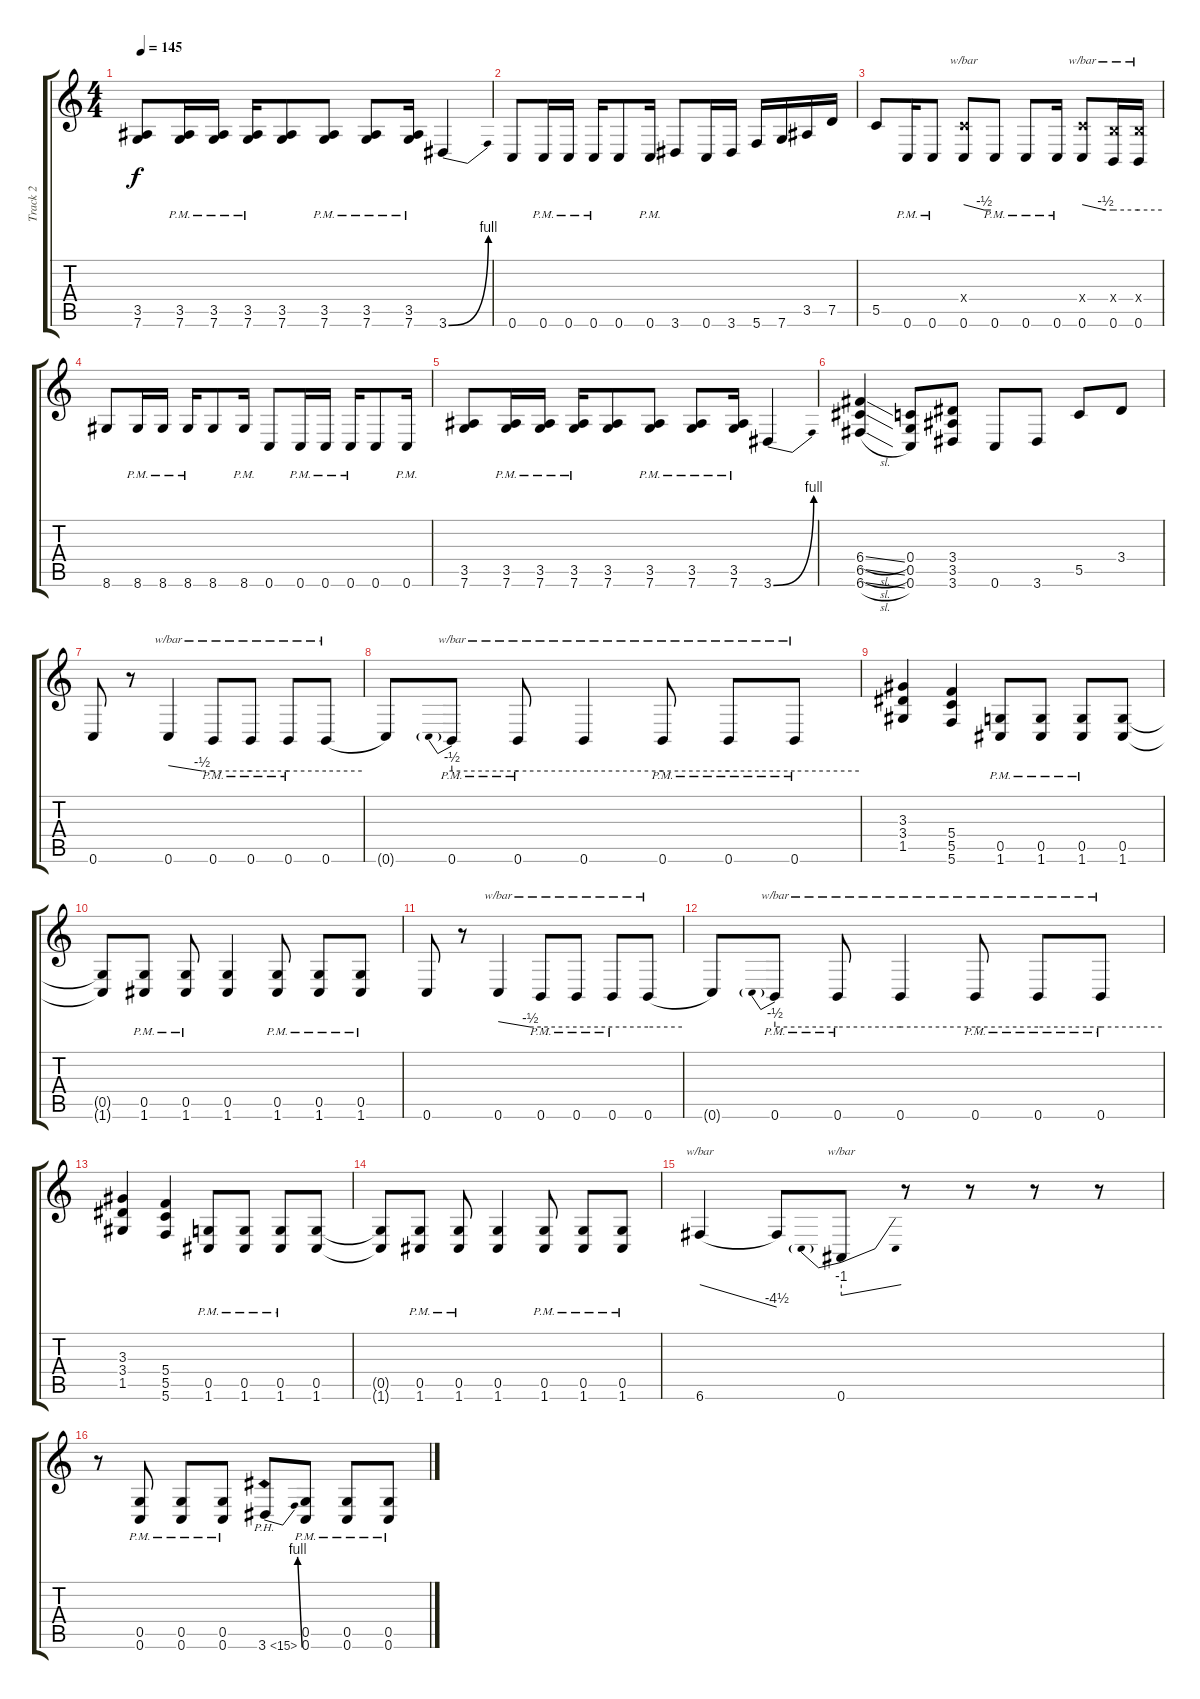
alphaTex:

\track ("Track 2" "Track 2") {instrument overdrivenguitar}
\staff {score tabs}
\tuning (D4 A3 F3 C3 G2 C2) {hide}
\ts (4 4)
\tempo 145
\clef g2
\ks c
(3.5 7.6).8{dy f} (3.5{pm} 7.6{pm}).16 (3.5{pm} 7.6{pm}).16 (3.5{pm} 7.6{pm}).16 (3.5 7.6).8 (3.5{pm} 7.6{pm}).8 (3.5{pm} 7.6{pm}).8 (3.5{pm} 7.6{pm}).16 3.6{be (bend 0 0 60 4)}.4 |
0.6.8 0.6{pm}.16 0.6{pm}.16 0.6{pm}.16 0.6.8 0.6{pm}.16 3.6.8 0.6.16 3.6.16 5.6.16 7.6.16 3.5.16 7.5.16 |
5.5.8 0.6{pm}.16 0.6{pm}.8 (0.4{x} 0.6).8{tbe (custom default 0 0 45 -2 60 -2)} 0.6{pm}.8 0.6{pm}.8 0.6{pm}.16 (0.4{x} 0.6).8{tbe (custom default 0 0 45 -2 60 -2)} (0.4{x} 0.6).16{tbe (hold default 0 -2 60 -2)} (0.4{x} 0.6).16{tbe (hold default 0 -2 60 -2)} |
8.6.8 8.6{pm}.16 8.6{pm}.16 8.6{pm}.16 8.6.8 8.6{pm}.16 0.6.8 0.6{pm}.16 0.6{pm}.16 0.6{pm}.16 0.6.8 0.6{pm}.16 |
(3.5 7.6).8 (3.5{pm} 7.6{pm}).16 (3.5{pm} 7.6{pm}).16 (3.5{pm} 7.6{pm}).16 (3.5 7.6).8 (3.5{pm} 7.6{pm}).8 (3.5{pm} 7.6{pm}).8 (3.5{pm} 7.6{pm}).16 3.6{be (bend 0 0 60 4)}.4 |
(6.4{sl} 6.5{sl} 6.6{sl}).4 (0.4 0.5 0.6).8 (3.4 3.5 3.6).8 0.6.8 3.6.8 5.5.8 3.4.8 |
0.6.8 r.8 0.6.4{tbe (custom default 0 0 45 -2 60 -2)} 0.6{pm}.8{tbe (hold default 0 -2 60 -2)} 0.6{pm}.8{tbe (hold default 0 -2 60 -2)} 0.6{pm}.8{tbe (hold default 0 -2 60 -2)} 0.6.8{tbe (hold default 0 -2 60 -2)} |
0.6{t}.8 0.6{pm}.8{tbe (predive default 0 -2 60 -2)} 0.6{pm}.8{tbe (hold default 0 -2 60 -2)} 0.6.4{tbe (hold default 0 -2 60 -2)} 0.6{pm}.8{tbe (hold default 0 -2 60 -2)} 0.6{pm}.8{tbe (hold default 0 -2 60 -2)} 0.6{pm}.8{tbe (hold default 0 -2 60 -2)} |
(3.3 3.4 1.5).4 (5.4 5.5 5.6).4 (0.5{pm} 1.6{pm}).8 (0.5{pm} 1.6{pm}).8 (0.5{pm} 1.6{pm}).8 (0.5 1.6).8 |
(0.5{t} 1.6{t}).8 (0.5{pm} 1.6{pm}).8 (0.5{pm} 1.6{pm}).8 (0.5 1.6).4 (0.5{pm} 1.6{pm}).8 (0.5{pm} 1.6{pm}).8 (0.5{pm} 1.6{pm}).8 |
0.6.8 r.8 0.6.4{tbe (custom default 0 0 45 -2 60 -2)} 0.6{pm}.8{tbe (hold default 0 -2 60 -2)} 0.6{pm}.8{tbe (hold default 0 -2 60 -2)} 0.6{pm}.8{tbe (hold default 0 -2 60 -2)} 0.6.8{tbe (hold default 0 -2 60 -2)} |
0.6{t}.8 0.6{pm}.8{tbe (predive default 0 -2 60 -2)} 0.6{pm}.8{tbe (hold default 0 -2 60 -2)} 0.6.4{tbe (hold default 0 -2 60 -2)} 0.6{pm}.8{tbe (hold default 0 -2 60 -2)} 0.6{pm}.8{tbe (hold default 0 -2 60 -2)} 0.6{pm}.8{tbe (hold default 0 -2 60 -2)} |
(3.3 3.4 1.5).4 (5.4 5.5 5.6).4 (0.5{pm} 1.6{pm}).8 (0.5{pm} 1.6{pm}).8 (0.5{pm} 1.6{pm}).8 (0.5 1.6).8 |
(0.5{t} 1.6{t}).8 (0.5{pm} 1.6{pm}).8 (0.5{pm} 1.6{pm}).8 (0.5 1.6).4 (0.5{pm} 1.6{pm}).8 (0.5{pm} 1.6{pm}).8 (0.5{pm} 1.6{pm}).8 |
6.6.4{tbe (dive default 0 0 60 -18)} 6.6{t}.8 0.6.8{tbe (predivedive default 0 -4 60 0)} r.8 r.8 r.8 r.8 |
r.8 (0.5{pm} 0.6{pm}).8 (0.5{pm} 0.6{pm}).8 (0.5{pm} 0.6{pm}).8 3.6{be (bend 0 0 60 4) ph 12}.8 (0.5{pm} 0.6{pm}).8 (0.5{pm} 0.6{pm}).8 (0.5{pm} 0.6{pm}).8
